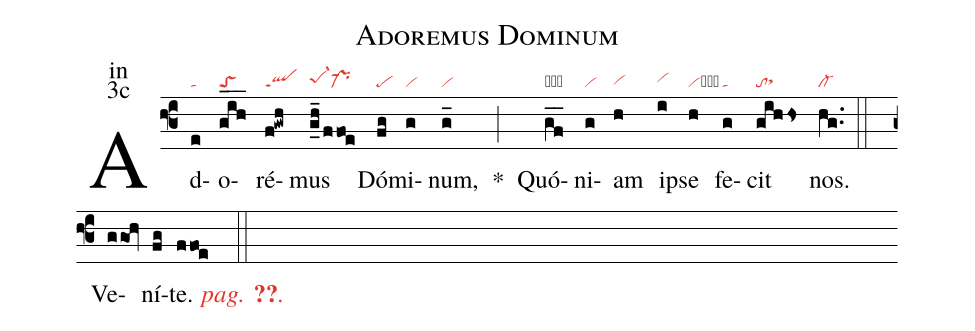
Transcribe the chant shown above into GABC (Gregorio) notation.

name:Adoremus Dominum;
office-part:in;
mode:3c;
nabc-lines:1;
%%
(f3)Ad(e|ta)o(gih___|toS)ré(f!gwh|qlppt1)mus(gh__/ffoe|pe-1hhpr-) Dó(fg|pe)mi(g|vi)num,(g_|vi) <sp>*</sp>(;) Quó(gf__|obcl-)ni(g|vi)am(h|vihg) ip(i|vihh)se(h|vicb) fe(g|ta)cit(gihhs|tosthh) nos.(hg..|cl-) (::) <nlba>Ve(ggoh)ní(fg)t{e}. <c><i>pag. <v>\pageref{M-ORIP3c}</v>.</i></c></nlba>(ffoe ::)
